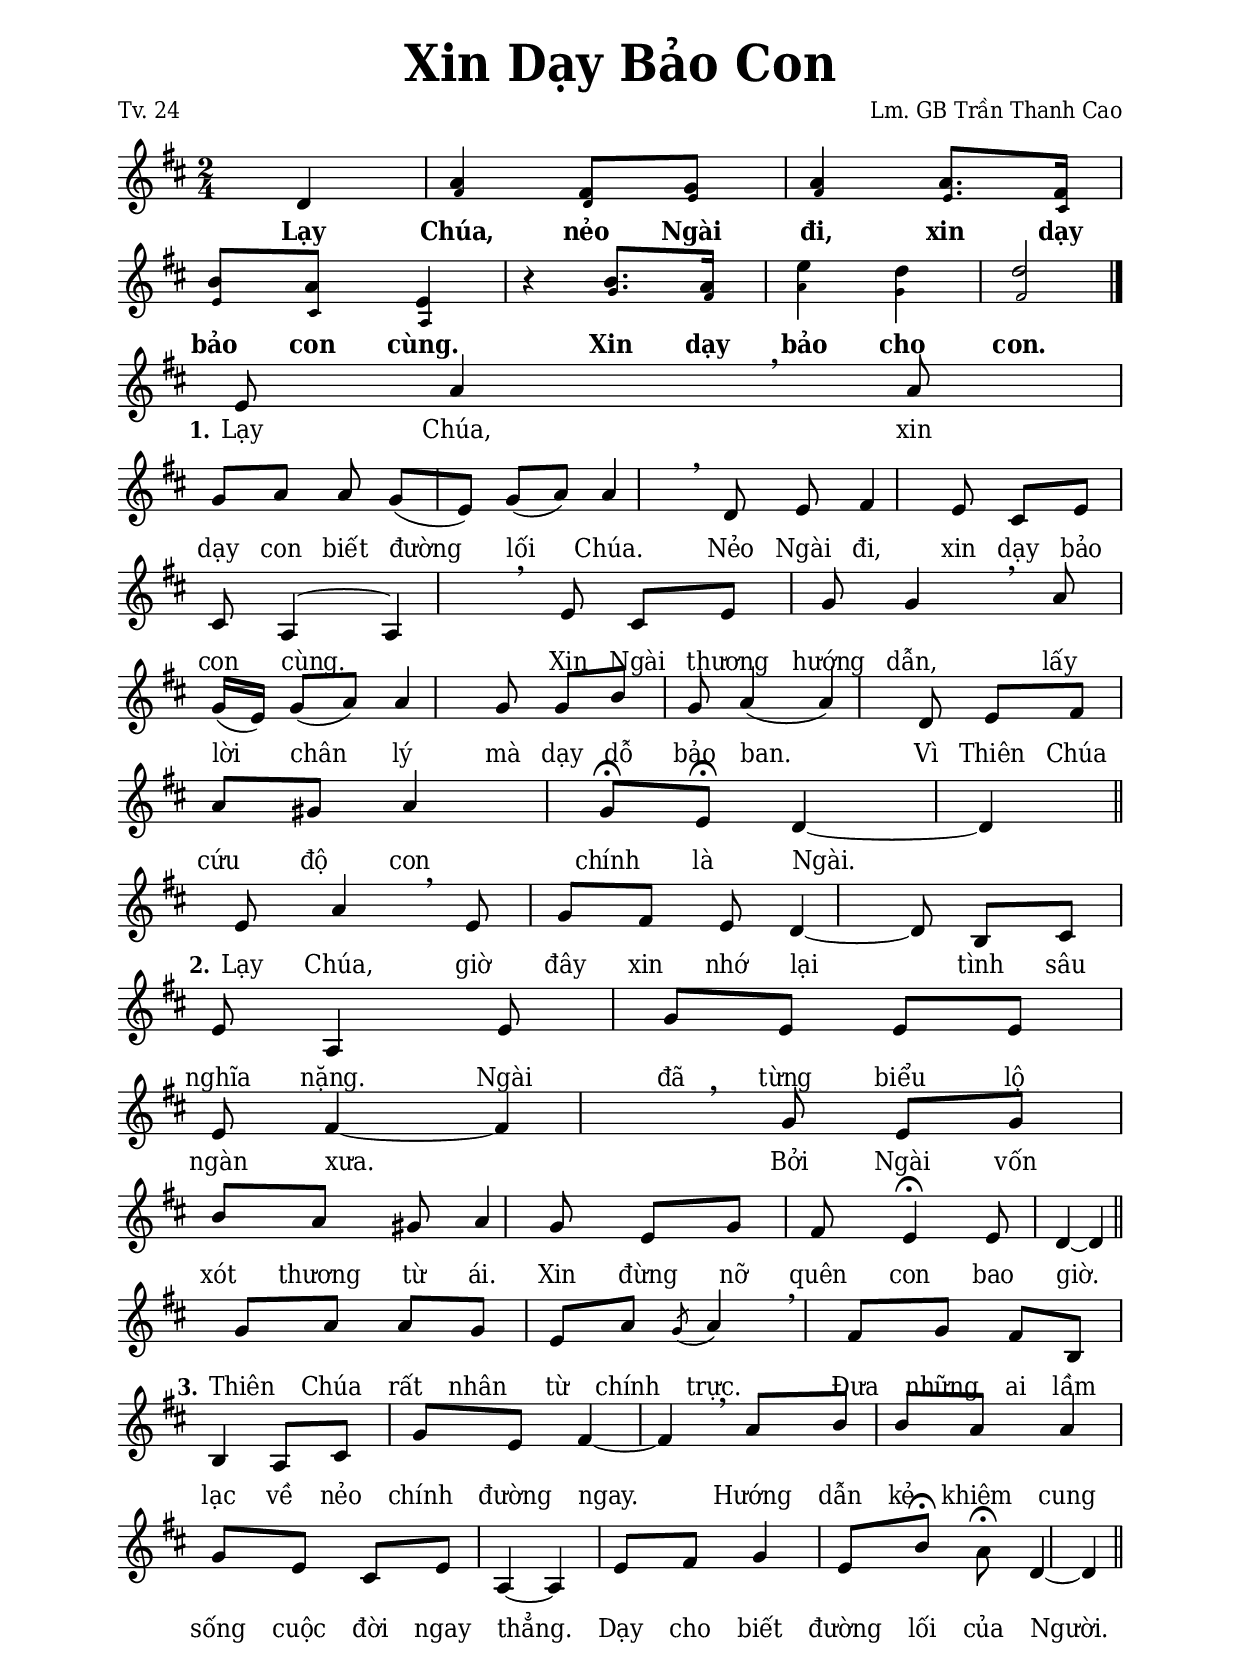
% Cài đặt chung
\version "2.22.1"
\include "english.ly"

\header {
  title = \markup { \fontsize #3 "Xin Dạy Bảo Con" }
  poet = "Tv. 24"
  composer = "Lm. GB Trần Thanh Cao"
  arranger = " "
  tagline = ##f
}

% Nhạc điệp khúc
nhacDiepKhucSop = \relative c' {
  <>^\markup { \halign #55 " " }
  \partial 4 d4 |
  a'4 fs8 g |
  a4 a8. fs16 |
  b8 a e4 |
  r b'8. a16 |
  e'4 d |
  d2 \bar "|."
}

nhacDiepKhucBas = \relative c' {
  \partial 4 d4 |
  fs d8 e |
  fs4 e8. cs16 |
  e8 cs a4 |
  r g'8. fs16 |
  a4 g |
  fs2
}

% Nhạc phiên khúc
nhacPhienKhucMot = \relative c' {
  e8 a4 \breathe
  a8 g a a g ([e]) g ([a]) a4 \breathe
  d,8 e fs4 e8 cs e cs a4 \tweak extra-offset #'(0 . 3) ^~ a \breathe
  e'8 cs e g g4 \breathe
  a8 g16 ([e]) g8 ([a]) a4 g8 g b g a4 (a)
  d,8 e fs a gs a4 g8 \fermata
  e \fermata d4 ~ d \bar "||"
}

nhacPhienKhucHai = \relative c' {
  e8 a4 \breathe
  e8 g fs e d4 ~ d8 b cs e a,4
  e'8 g e e e e fs4 ~ fs \breathe
  g8 e g b a gs a4
  g8 e g fs e4 \fermata e8 d4 ~ d \bar "||"
}

nhacPhienKhucBa = \relative c'' {
  g8 a a g e a \acciaccatura g8 a4 \breathe
  fs8 g fs b, b4
  a8 cs g' e fs4 ~ fs \breathe
  a8 b b a a4 g8 e cs e a,4 ~ a
  e'8 fs g4 e8 b' \fermata
  \once \stemDown a \fermata
  d,4 ~ d \bar "||"
}

% Lời điệp khúc
loiDiepKhuc = \lyricmode {
  Lạy Chúa, nẻo Ngài đi, xin dạy bảo con cùng.
  Xin dạy bảo cho con.
}

% Lời phiên khúc
loiPhienKhucMot = \lyricmode {
  \set stanza = #"1."
  Lạy Chúa, xin dạy con biết đường lối Chúa.
  Nẻo Ngài đi, xin dạy bảo con cùng.
  Xin Ngài thương hướng dẫn,
  lấy lời chân lý mà dạy dỗ bảo ban.
  Vì Thiên Chúa cứu độ con chính là Ngài.
}

loiPhienKhucHai = \lyricmode {
  \set stanza = #"2."
  Lạy Chúa, giờ đây xin nhớ lại tình sâu nghĩa nặng.
  Ngài đã từng biểu lộ ngàn xưa.
  Bởi Ngài vốn xót thương từ ái.
  Xin đừng nỡ quên con bao giờ.
}

loiPhienKhucBa = \lyricmode {
  \set stanza = #"3."
  Thiên Chúa rất nhân từ chính trực.
  Đưa những ai lầm lạc về nẻo chính đường ngay.
  Hướng dẫn kẻ khiêm cung sống cuộc đời ngay thẳng.
  Dạy cho biết đường lối của Người.
}


% Dàn trang
\paper {
  #(set-paper-size "a4")
  top-margin = 15\mm
  bottom-margin = 10\mm
  left-margin = 20\mm
  right-margin = 20\mm
  indent = #0
  #(define fonts
    (make-pango-font-tree
      "Deja Vu Serif Condensed"
      "Deja Vu Serif Condensed"
      "Deja Vu Serif Condensed"
      (/ 20 20)))
  page-count = #1
  system-system-spacing = #'((basic-distance . 12)
                             (minimum-distance . 12)
                             (padding . 1))
  score-system-spacing = #'((basic-distance . 12)
                             (minimum-distance . 12)
                             (padding . 1))
}

% Thiết lập tông và nhịp
TongNhip = { \key d \major \time 2/4 }

% Đổi kích thước nốt cho bè phụ
notBePhu =
#(define-music-function (font-size music) (number? ly:music?)
   (for-some-music
     (lambda (m)
       (if (music-is-of-type? m 'rhythmic-event)
           (begin
             (set! (ly:music-property m 'tweaks)
                   (cons `(font-size . ,font-size)
                         (ly:music-property m 'tweaks)))
             #t)
           #f))
     music)
   music)

\score {
  \new ChoirStaff <<
    \new Staff = diepKhuc \with {
        \consists "Merge_rests_engraver"
        %\magnifyStaff #(magstep +1)
        printPartCombineTexts = ##f
      }
      <<
      \new Voice \TongNhip \partCombine 
        \nhacDiepKhucSop
        \notBePhu -3 { \nhacDiepKhucBas }
      \new NullVoice = nhacThamChieu \nhacDiepKhucSop
      \new Lyrics \with {
          \override VerticalAxisGroup.
            nonstaff-relatedstaff-spacing.padding = #1
          \override VerticalAxisGroup.
            nonstaff-unrelatedstaff-spacing.padding = #1
        }
        \lyricsto nhacThamChieu \loiDiepKhuc
      >>
  >>
  \layout {
    \override Lyrics.LyricText.font-series = #'bold
    %\override Lyrics.LyricText.font-size = #+2
    \override Lyrics.LyricSpace.minimum-distance = #5
    \override Score.BarNumber.break-visibility = ##(#f #f #f)
    \override Score.SpacingSpanner.uniform-stretching = ##t
  }
}

\score {
  \new ChoirStaff <<
    \new Staff = phienKhuc \with {
        %\magnifyStaff #(magstep +1)
      }
      <<
      \new Voice = beSop {
        \key d \major \time 2/4 \nhacPhienKhucMot
      }
    >>
    \new Lyrics \with {
          \override VerticalAxisGroup.
            nonstaff-relatedstaff-spacing.padding = #1
          \override VerticalAxisGroup.
            nonstaff-unrelatedstaff-spacing.padding = #1
        }
        \lyricsto beSop \loiPhienKhucMot
  >>
  \layout {
    \override Staff.TimeSignature.transparent = ##t
    %\override Lyrics.LyricText.font-size = #+2
    \override Lyrics.LyricSpace.minimum-distance = #2
    \override Score.BarNumber.break-visibility = ##(#f #f #f)
    \override Score.SpacingSpanner.uniform-stretching = ##t
    \set Score.barAlways = ##t
    \set Score.defaultBarType = ""
  } 
}

\score {
  \new ChoirStaff <<
    \new Staff = phienKhuc \with {
        %\magnifyStaff #(magstep +1)
      }
      <<
      \new Voice = beSop {
        \key d \major \time 2/4 \nhacPhienKhucHai
      }
    >>
    \new Lyrics \with {
          \override VerticalAxisGroup.
            nonstaff-relatedstaff-spacing.padding = #1
          \override VerticalAxisGroup.
            nonstaff-unrelatedstaff-spacing.padding = #1
        }
        \lyricsto beSop \loiPhienKhucHai
  >>
  \layout {
    \override Staff.TimeSignature.transparent = ##t
    %\override Lyrics.LyricText.font-size = #+2
    \override Lyrics.LyricSpace.minimum-distance = #4
    \override Score.BarNumber.break-visibility = ##(#f #f #f)
    \override Score.SpacingSpanner.uniform-stretching = ##t
    \set Score.barAlways = ##t
    \set Score.defaultBarType = ""
  } 
}

\score {
  \new ChoirStaff <<
    \new Staff = phienKhuc \with {
        %\magnifyStaff #(magstep +1)
      }
      <<
      \new Voice = beSop {
        \key d \major \time 2/4 \nhacPhienKhucBa
      }
    >>
    \new Lyrics \with {
          \override VerticalAxisGroup.
            nonstaff-relatedstaff-spacing.padding = #1
          \override VerticalAxisGroup.
            nonstaff-unrelatedstaff-spacing.padding = #1
        }
        \lyricsto beSop \loiPhienKhucBa
  >>
  \layout {
    \override Staff.TimeSignature.transparent = ##t
    %\override Lyrics.LyricText.font-size = #+2
    \override Lyrics.LyricSpace.minimum-distance = #2.5
    \override Score.BarNumber.break-visibility = ##(#f #f #f)
    \override Score.SpacingSpanner.uniform-stretching = ##t
    \set Score.barAlways = ##t
    \set Score.defaultBarType = ""
  } 
}
